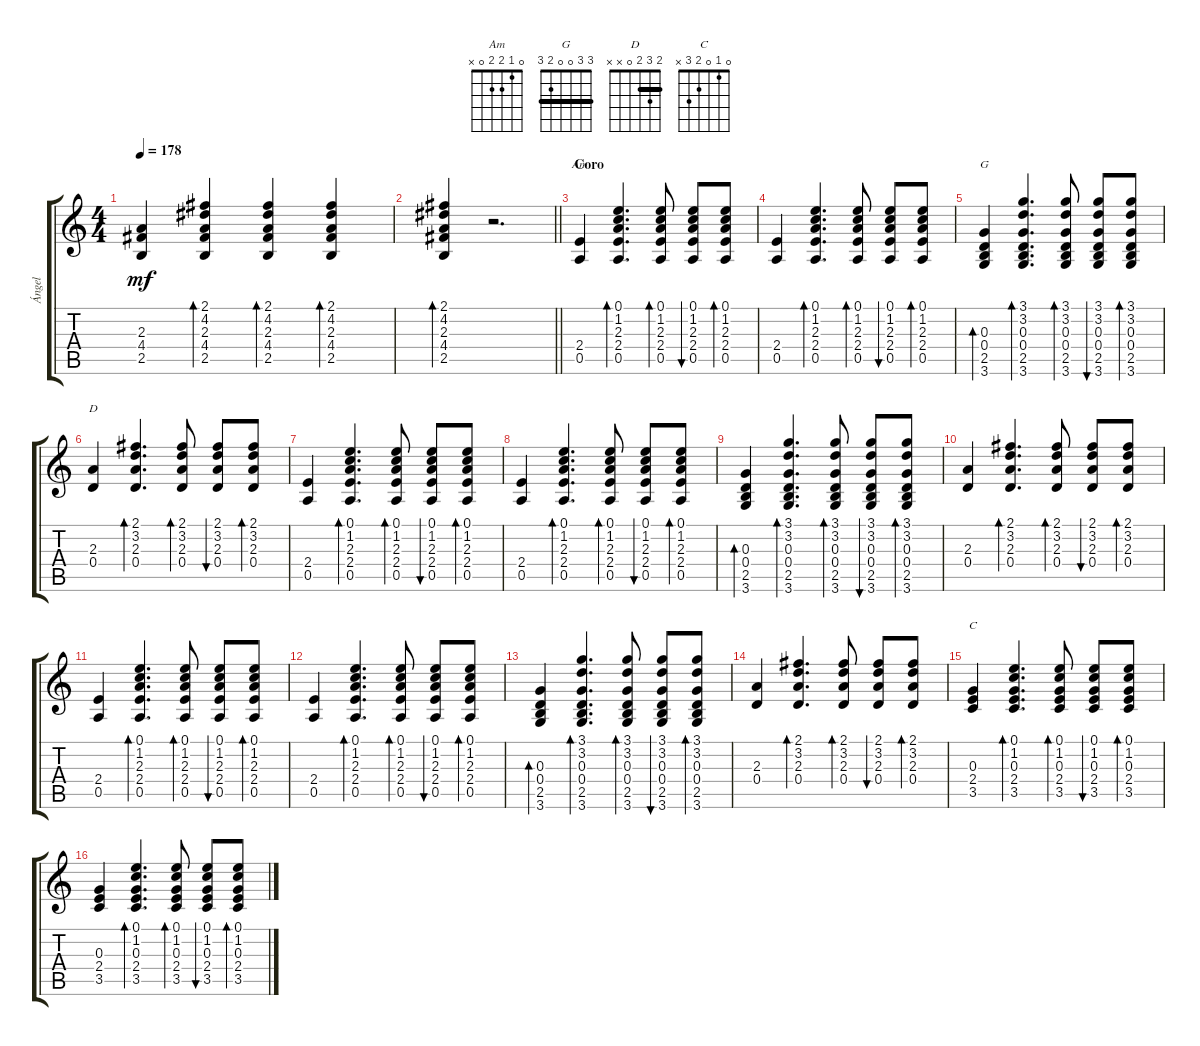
\track ("Ángel" "Ángel") {instrument acousticguitarsteel}
\staff {score tabs}
\tuning (E4 B3 G3 D3 A2 E2) {hide}
\chord ("Am" 0 1 2 2 0 x)
\chord ("G" 3 3 0 0 2 3) {barre 3}
\chord ("D" 2 3 2 0 x x) {barre 2}
\chord ("C" 0 1 0 2 3 x)
\ts (4 4)
\tempo 178
\clef g2
\ks c
(2.3 4.4 2.5).4{dy mf} (2.1 4.2 2.3 4.4 2.5).4{bd 30} (2.1 4.2 2.3 4.4 2.5).4{bd 30} (2.1 4.2 2.3 4.4 2.5).4{bd 30} |
\barLineRight lightlight
(2.1 4.2 2.3 4.4 2.5).4{bd 30} r.2{d} |
\section ("" "Coro")
(2.4 0.5).4{ch "Am"} (0.1 1.2 2.3 2.4 0.5).4{d bd 30} (0.1 1.2 2.3 2.4 0.5).8{bd 30} (0.1 1.2 2.3 2.4 0.5).8{bu 30} (0.1 1.2 2.3 2.4 0.5).8{bd 30} |
(2.4 0.5).4 (0.1 1.2 2.3 2.4 0.5).4{d bd 30} (0.1 1.2 2.3 2.4 0.5).8{bd 30} (0.1 1.2 2.3 2.4 0.5).8{bu 30} (0.1 1.2 2.3 2.4 0.5).8{bd 30} |
(0.3 0.4 2.5 3.6).4{bd 30 ch "G"} (3.1 3.2 0.3 0.4 2.5 3.6).4{d bd 30} (3.1 3.2 0.3 0.4 2.5 3.6).8{bd 30} (3.1 3.2 0.3 0.4 2.5 3.6).8{bu 30} (3.1 3.2 0.3 0.4 2.5 3.6).8{bd 30} |
(2.3 0.4).4{ch "D"} (2.1 3.2 2.3 0.4).4{d bd 30} (2.1 3.2 2.3 0.4).8{bd 30} (2.1 3.2 2.3 0.4).8{bu 30} (2.1 3.2 2.3 0.4).8{bd 30} |
(2.4 0.5).4 (0.1 1.2 2.3 2.4 0.5).4{d bd 30} (0.1 1.2 2.3 2.4 0.5).8{bd 30} (0.1 1.2 2.3 2.4 0.5).8{bu 30} (0.1 1.2 2.3 2.4 0.5).8{bd 30} |
(2.4 0.5).4 (0.1 1.2 2.3 2.4 0.5).4{d bd 30} (0.1 1.2 2.3 2.4 0.5).8{bd 30} (0.1 1.2 2.3 2.4 0.5).8{bu 30} (0.1 1.2 2.3 2.4 0.5).8{bd 30} |
(0.3 0.4 2.5 3.6).4{bd 30} (3.1 3.2 0.3 0.4 2.5 3.6).4{d bd 30} (3.1 3.2 0.3 0.4 2.5 3.6).8{bd 30} (3.1 3.2 0.3 0.4 2.5 3.6).8{bu 30} (3.1 3.2 0.3 0.4 2.5 3.6).8{bd 30} |
(2.3 0.4).4 (2.1 3.2 2.3 0.4).4{d bd 30} (2.1 3.2 2.3 0.4).8{bd 30} (2.1 3.2 2.3 0.4).8{bu 30} (2.1 3.2 2.3 0.4).8{bd 30} |
(2.4 0.5).4 (0.1 1.2 2.3 2.4 0.5).4{d bd 30} (0.1 1.2 2.3 2.4 0.5).8{bd 30} (0.1 1.2 2.3 2.4 0.5).8{bu 30} (0.1 1.2 2.3 2.4 0.5).8{bd 30} |
(2.4 0.5).4 (0.1 1.2 2.3 2.4 0.5).4{d bd 30} (0.1 1.2 2.3 2.4 0.5).8{bd 30} (0.1 1.2 2.3 2.4 0.5).8{bu 30} (0.1 1.2 2.3 2.4 0.5).8{bd 30} |
(0.3 0.4 2.5 3.6).4{bd 30} (3.1 3.2 0.3 0.4 2.5 3.6).4{d bd 30} (3.1 3.2 0.3 0.4 2.5 3.6).8{bd 30} (3.1 3.2 0.3 0.4 2.5 3.6).8{bu 30} (3.1 3.2 0.3 0.4 2.5 3.6).8{bd 30} |
(2.3 0.4).4 (2.1 3.2 2.3 0.4).4{d bd 30} (2.1 3.2 2.3 0.4).8{bd 30} (2.1 3.2 2.3 0.4).8{bu 30} (2.1 3.2 2.3 0.4).8{bd 30} |
(0.3 2.4 3.5).4{ch "C"} (0.1 1.2 0.3 2.4 3.5).4{d bd 30} (0.1 1.2 0.3 2.4 3.5).8{bd 60} (0.1 1.2 0.3 2.4 3.5).8{bu 60} (0.1 1.2 0.3 2.4 3.5).8{bd 60} |
(0.3 2.4 3.5).4 (0.1 1.2 0.3 2.4 3.5).4{d bd 30} (0.1 1.2 0.3 2.4 3.5).8{bd 60} (0.1 1.2 0.3 2.4 3.5).8{bu 60} (0.1 1.2 0.3 2.4 3.5).8{bd 60}
